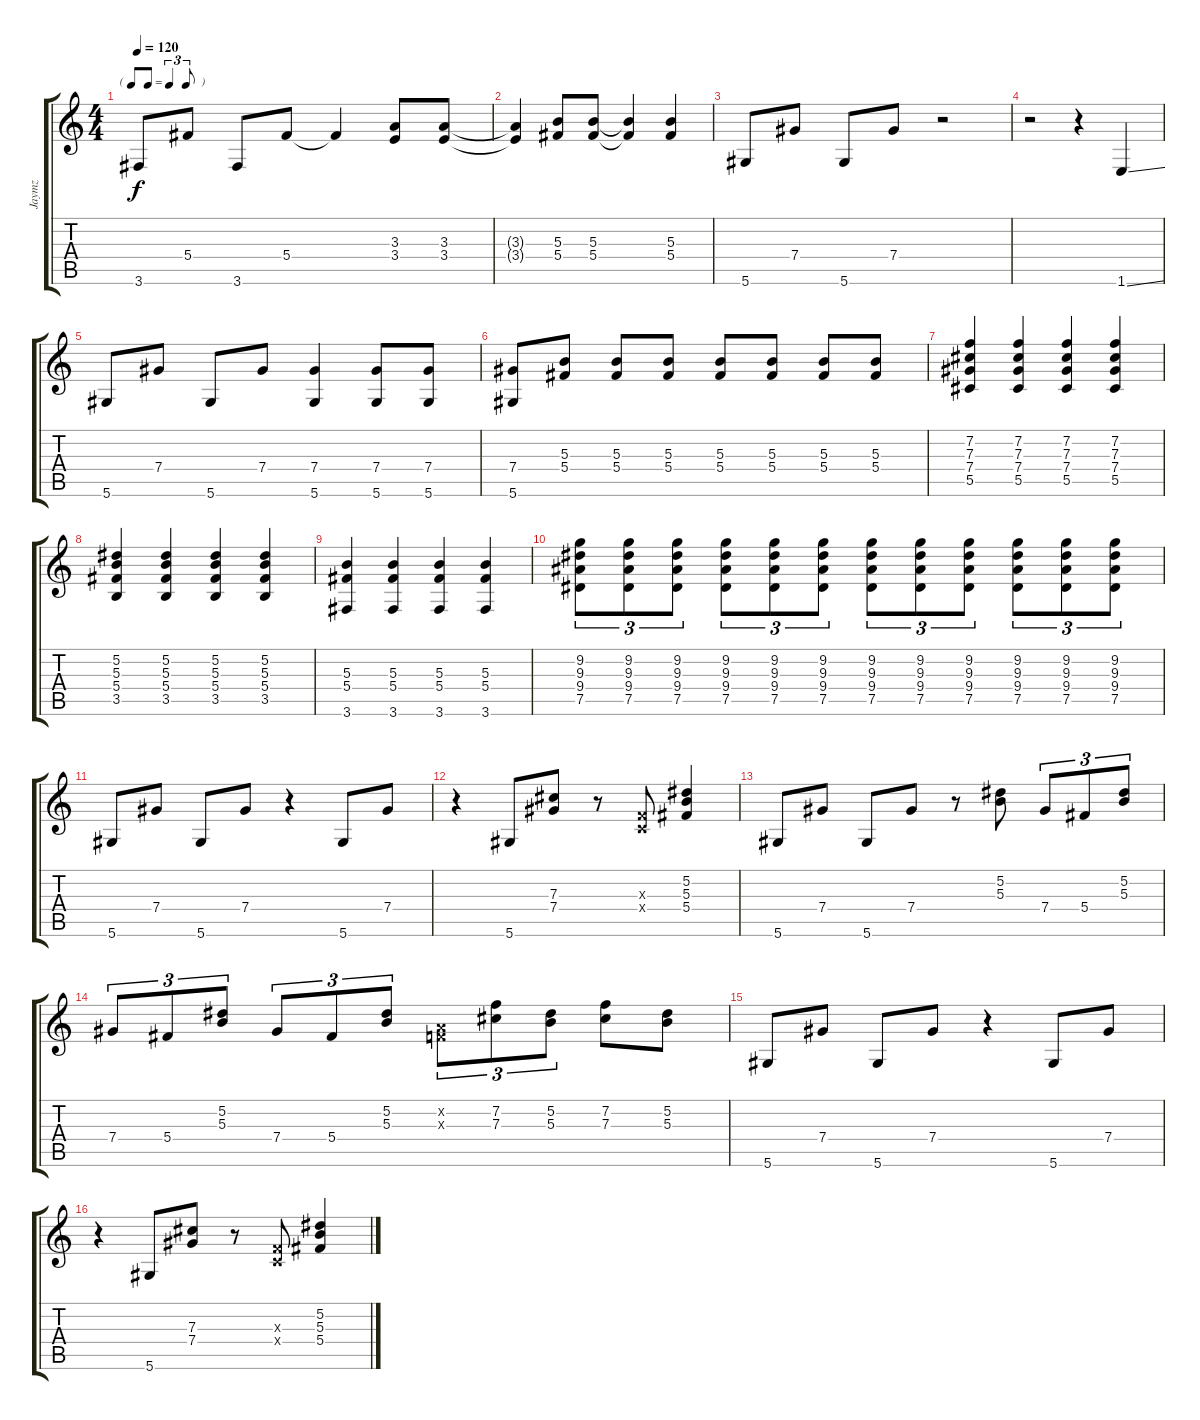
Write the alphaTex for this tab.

\track ("Jaymz" "Jaymz") {instrument overdrivenguitar}
\staff {score tabs}
\tuning (Eb4 Bb3 Gb3 Db3 Ab2 Eb2) {hide}
\ts (4 4)
\tf triplet8th
\tempo 120
\clef g2
\ks c
3.6.8{dy f} 5.4.8 3.6.8 5.4.8 5.4{t}.4 (3.3 3.4).8 (3.3 3.4).8 |
(3.3{t} 3.4{t}).4 (5.3 5.4).8 (5.3 5.4).8 (5.3{t} 5.4{t}).4 (5.3 5.4).4 |
5.6.8 7.4.8 5.6.8 7.4.8 r.2 |
r.2 r.4 1.6{ss}.4 |
5.6.8 7.4.8 5.6.8 7.4.8 (7.4 5.6).4 (7.4 5.6).8 (7.4 5.6).8 |
(7.4 5.6).8 (5.3 5.4).8 (5.3 5.4).8 (5.3 5.4).8 (5.3 5.4).8 (5.3 5.4).8 (5.3 5.4).8 (5.3 5.4).8 |
(7.2 7.3 7.4 5.5).4 (7.2 7.3 7.4 5.5).4 (7.2 7.3 7.4 5.5).4 (7.2 7.3 7.4 5.5).4 |
(5.2 5.3 5.4 3.5).4 (5.2 5.3 5.4 3.5).4 (5.2 5.3 5.4 3.5).4 (5.2 5.3 5.4 3.5).4 |
(5.3 5.4 3.6).4 (5.3 5.4 3.6).4 (5.3 5.4 3.6).4 (5.3 5.4 3.6).4 |
(9.2 9.3 9.4 7.5).8{tu (3 2)} (9.2 9.3 9.4 7.5).8{tu (3 2)} (9.2 9.3 9.4 7.5).8{tu (3 2)} (9.2 9.3 9.4 7.5).8{tu (3 2)} (9.2 9.3 9.4 7.5).8{tu (3 2)} (9.2 9.3 9.4 7.5).8{tu (3 2)} (9.2 9.3 9.4 7.5).8{tu (3 2)} (9.2 9.3 9.4 7.5).8{tu (3 2)} (9.2 9.3 9.4 7.5).8{tu (3 2)} (9.2 9.3 9.4 7.5).8{tu (3 2)} (9.2 9.3 9.4 7.5).8{tu (3 2)} (9.2 9.3 9.4 7.5).8{tu (3 2)} |
5.6.8 7.4.8 5.6.8 7.4.8 r.4 5.6.8 7.4.8 |
r.4 5.6.8 (7.3 7.4).8 r.8 (-1.3{x} -1.4{x}).8 (5.2 5.3 5.4).4 |
5.6.8 7.4.8 5.6.8 7.4.8 r.8 (5.2 5.3).8 7.4.8{tu (3 2)} 5.4.8{tu (3 2)} (5.2 5.3).8{tu (3 2)} |
7.4.8{tu (3 2)} 5.4.8{tu (3 2)} (5.2 5.3).8{tu (3 2)} 7.4.8{tu (3 2)} 5.4.8{tu (3 2)} (5.2 5.3).8{tu (3 2)} (-1.2{x} -1.3{x}).8{tu (3 2)} (7.2 7.3).8{tu (3 2)} (5.2 5.3).8{tu (3 2)} (7.2 7.3).8 (5.2 5.3).8 |
5.6.8 7.4.8 5.6.8 7.4.8 r.4 5.6.8 7.4.8 |
r.4 5.6.8 (7.3 7.4).8 r.8 (-1.3{x} -1.4{x}).8 (5.2 5.3 5.4).4
